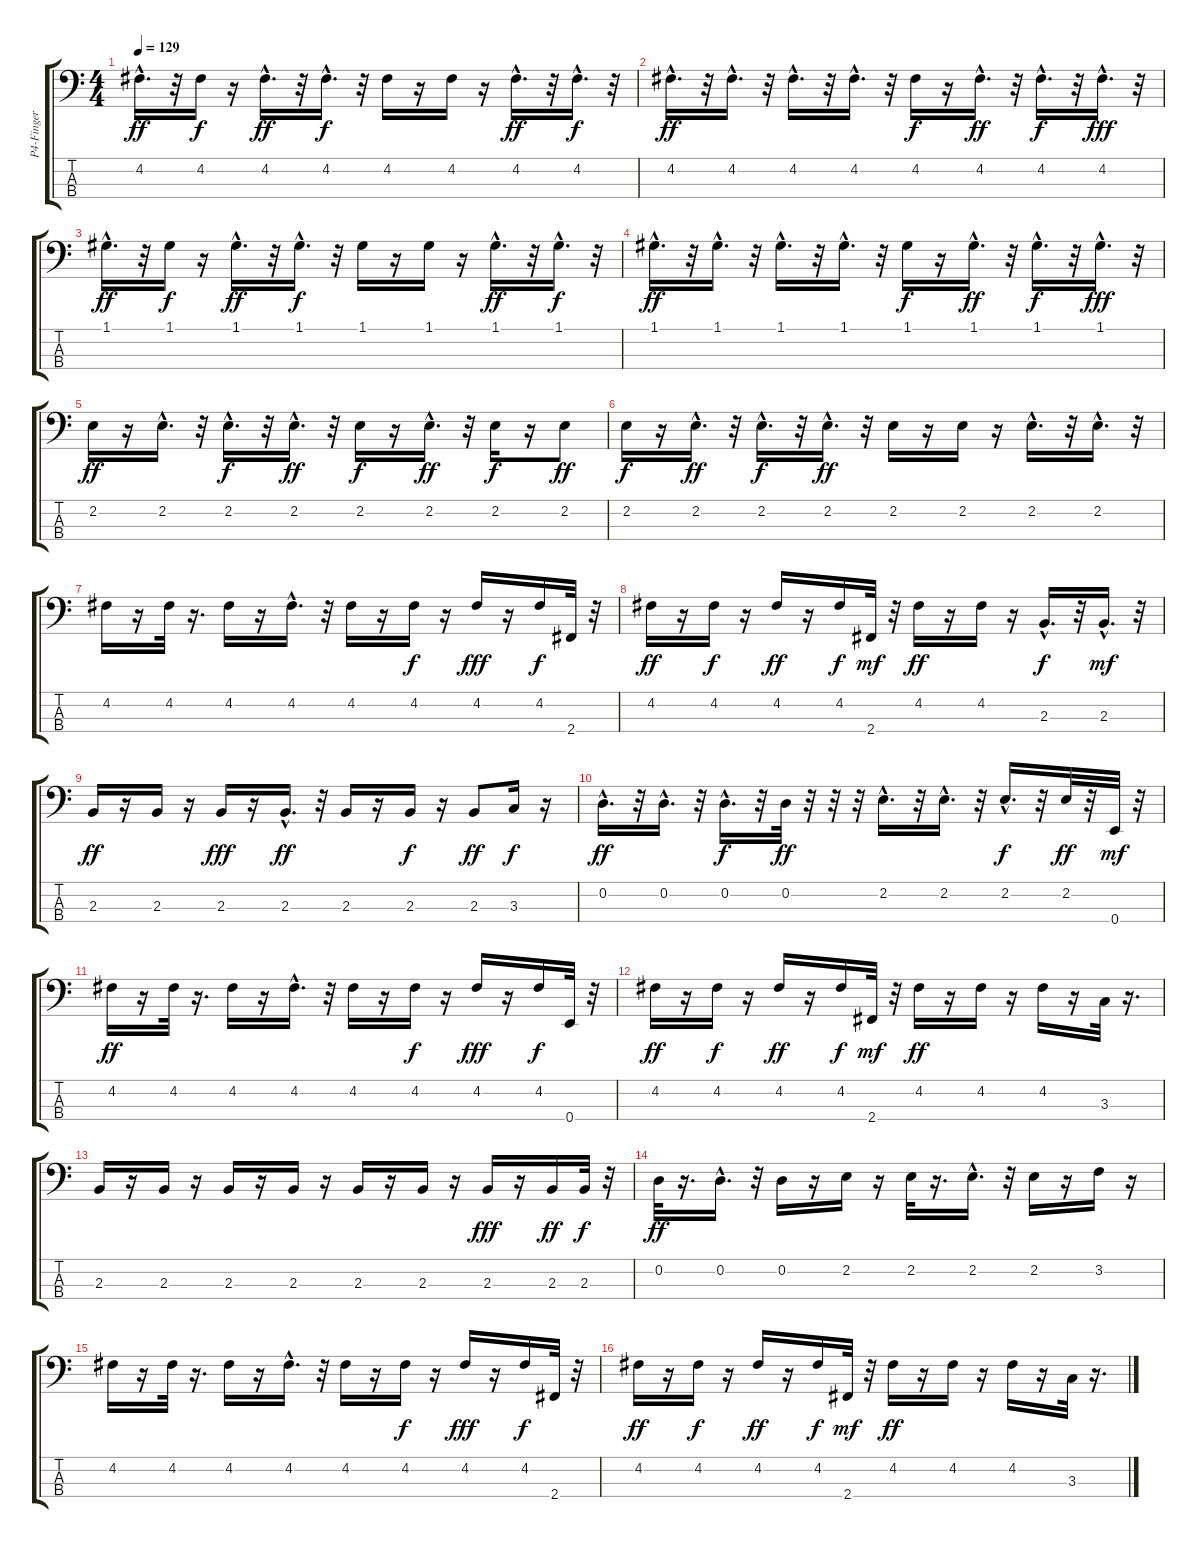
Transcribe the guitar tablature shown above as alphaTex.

\track ("P4-Finger Bass" "P4-Finger ") {instrument electricbassfinger}
\staff {score tabs}
\tuning (G2 D2 A1 E1) {hide}
\ts (4 4)
\tempo 129
\clef f4
\ks c
4.2{hac}.16{d dy ff} r.32 4.2.16{dy f} r.16 4.2{hac}.16{d dy ff} r.32 4.2{hac}.16{d dy f} r.32 4.2.16 r.16 4.2.16 r.16 4.2{hac}.16{d dy ff} r.32 4.2{hac}.16{d dy f} r.32 |
4.2{hac}.16{d dy ff} r.32 4.2{hac}.16{d} r.32 4.2{hac}.16{d} r.32 4.2{hac}.16{d} r.32 4.2.16{dy f} r.16 4.2{hac}.16{d dy ff} r.32 4.2{hac}.16{d dy f} r.32 4.2{hac}.16{d dy fff} r.32 |
1.1{hac}.16{d dy ff} r.32 1.1.16{dy f} r.16 1.1{hac}.16{d dy ff} r.32 1.1{hac}.16{d dy f} r.32 1.1.16 r.16 1.1.16 r.16 1.1{hac}.16{d dy ff} r.32 1.1{hac}.16{d dy f} r.32 |
1.1{hac}.16{d dy ff} r.32 1.1{hac}.16{d} r.32 1.1{hac}.16{d} r.32 1.1{hac}.16{d} r.32 1.1.16{dy f} r.16 1.1{hac}.16{d dy ff} r.32 1.1{hac}.16{d dy f} r.32 1.1{hac}.16{d dy fff} r.32 |
2.2.16{dy ff} r.16 2.2{hac}.16{d} r.32 2.2{hac}.16{d dy f} r.32 2.2{hac}.16{d dy ff} r.32 2.2.16{dy f} r.16 2.2{hac}.16{d dy ff} r.32 2.2.16{dy f} r.16 2.2.8{dy ff} |
2.2.16{dy f} r.16 2.2{hac}.16{d dy ff} r.32 2.2{hac}.16{d dy f} r.32 2.2{hac}.16{d dy ff} r.32 2.2.16 r.16 2.2.16 r.16 2.2{hac}.16{d} r.32 2.2{hac}.16{d} r.32 |
4.2.16 r.16 4.2.32 r.16{d} 4.2.16 r.16 4.2{hac}.16{d} r.32 4.2.16 r.16 4.2.16{dy f} r.16 4.2.16{dy fff} r.16 4.2.16{dy f} 2.4.32 r.32 |
4.2.16{dy ff} r.16 4.2.16{dy f} r.16 4.2.16{dy ff} r.16 4.2.16{dy f} 2.4.32{dy mf} r.32 4.2.16{dy ff} r.16 4.2.16 r.16 2.3{hac}.16{d dy f} r.32 2.3{hac}.16{d dy mf} r.32 |
2.3.16{dy ff} r.16 2.3.16 r.16 2.3.16{dy fff} r.16 2.3{hac}.16{d dy ff} r.32 2.3.16 r.16 2.3.16{dy f} r.16 2.3.8{dy ff} 3.3.16{dy f} r.16 |
0.2{hac}.16{d dy ff} r.32 0.2{hac}.16{d} r.32 0.2{hac}.16{d dy f} r.32 0.2.32{dy ff} r.32 r.32 r.32 2.2{hac}.16{d} r.32 2.2{hac}.16{d} r.32 2.2{hac}.16{d dy f} r.32 2.2.32{dy ff} r.32 0.4.32{dy mf} r.32 |
4.2.16{dy ff} r.16 4.2.32 r.16{d} 4.2.16 r.16 4.2{hac}.16{d} r.32 4.2.16 r.16 4.2.16{dy f} r.16 4.2.16{dy fff} r.16 4.2.16{dy f} 0.4.32 r.32 |
4.2.16{dy ff} r.16 4.2.16{dy f} r.16 4.2.16{dy ff} r.16 4.2.16{dy f} 2.4.32{dy mf} r.32 4.2.16{dy ff} r.16 4.2.16 r.16 4.2.16 r.16 3.3.32 r.16{d} |
2.3.16 r.16 2.3.16 r.16 2.3.16 r.16 2.3.16 r.16 2.3.16 r.16 2.3.16 r.16 2.3.16{dy fff} r.16 2.3.16{dy ff} 2.3.32{dy f} r.32 |
0.2.32{dy ff} r.16{d} 0.2{hac}.16{d} r.32 0.2.16 r.16 2.2.16 r.16 2.2.32 r.16{d} 2.2{hac}.16{d} r.32 2.2.16 r.16 3.2.16 r.16 |
4.2.16 r.16 4.2.32 r.16{d} 4.2.16 r.16 4.2{hac}.16{d} r.32 4.2.16 r.16 4.2.16{dy f} r.16 4.2.16{dy fff} r.16 4.2.16{dy f} 2.4.32 r.32 |
4.2.16{dy ff} r.16 4.2.16{dy f} r.16 4.2.16{dy ff} r.16 4.2.16{dy f} 2.4.32{dy mf} r.32 4.2.16{dy ff} r.16 4.2.16 r.16 4.2.16 r.16 3.3.32 r.16{d}
